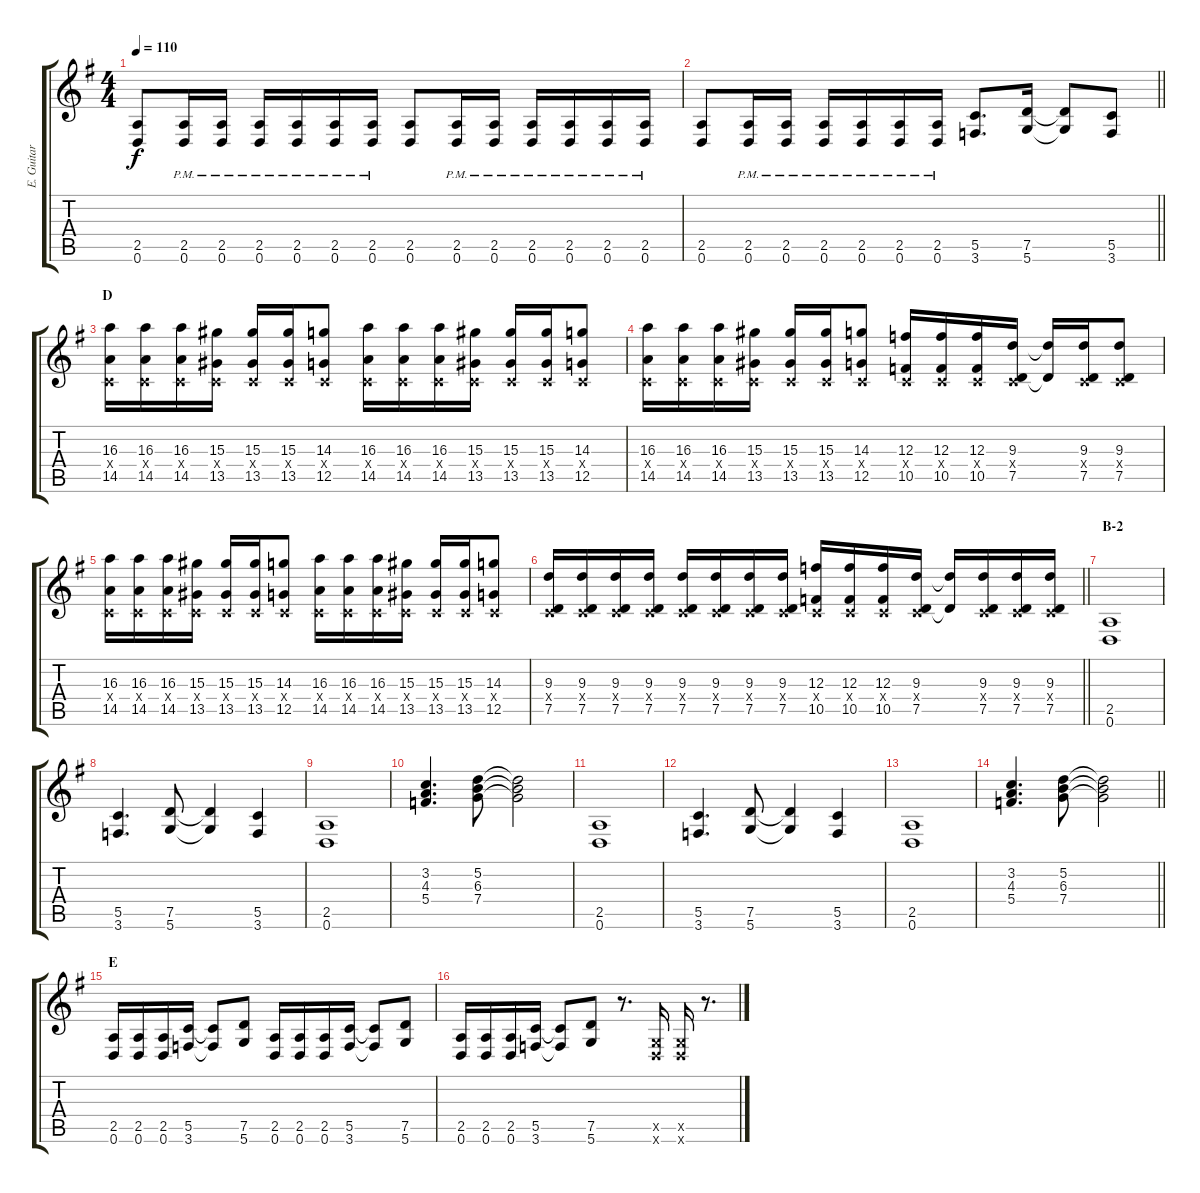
\track ("E. Guitar I" "E. Guitar ") {instrument overdrivenguitar}
\staff {score tabs}
\tuning (D4 A3 F3 C3 G2 D2) {hide}
\ts (4 4)
\tempo 110
\clef g2
\ks g
(2.5 0.6).8{dy f} (2.5{pm} 0.6{pm}).16 (2.5{pm} 0.6{pm}).16 (2.5{pm} 0.6{pm}).16 (2.5{pm} 0.6{pm}).16 (2.5{pm} 0.6{pm}).16 (2.5{pm} 0.6{pm}).16 (2.5 0.6).8 (2.5{pm} 0.6{pm}).16 (2.5{pm} 0.6{pm}).16 (2.5{pm} 0.6{pm}).16 (2.5{pm} 0.6{pm}).16 (2.5{pm} 0.6{pm}).16 (2.5{pm} 0.6{pm}).16 |
\barLineRight lightlight
(2.5 0.6).8 (2.5{pm} 0.6{pm}).16 (2.5{pm} 0.6{pm}).16 (2.5{pm} 0.6{pm}).16 (2.5{pm} 0.6{pm}).16 (2.5{pm} 0.6{pm}).16 (2.5{pm} 0.6{pm}).16 (5.5 3.6).8{d} (7.5 5.6).16 (7.5{t} 5.6{t}).8 (5.5 3.6).8 |
\section ("" "D")
(16.3 0.4{x} 14.5).16 (16.3 0.4{x} 14.5).16 (16.3 0.4{x} 14.5).16 (15.3 0.4{x} 13.5).16 (15.3 0.4{x} 13.5).16 (15.3 0.4{x} 13.5).16 (14.3 0.4{x} 12.5).8 (16.3 0.4{x} 14.5).16 (16.3 0.4{x} 14.5).16 (16.3 0.4{x} 14.5).16 (15.3 0.4{x} 13.5).16 (15.3 0.4{x} 13.5).16 (15.3 0.4{x} 13.5).16 (14.3 0.4{x} 12.5).8 |
(16.3 0.4{x} 14.5).16 (16.3 0.4{x} 14.5).16 (16.3 0.4{x} 14.5).16 (15.3 0.4{x} 13.5).16 (15.3 0.4{x} 13.5).16 (15.3 0.4{x} 13.5).16 (14.3 0.4{x} 12.5).8 (12.3 0.4{x} 10.5).16 (12.3 0.4{x} 10.5).16 (12.3 0.4{x} 10.5).16 (9.3 0.4{x} 7.5).16 (9.3{t} 7.5{t}).16 (9.3 0.4{x} 7.5).16 (9.3 0.4{x} 7.5).8 |
(16.3 0.4{x} 14.5).16 (16.3 0.4{x} 14.5).16 (16.3 0.4{x} 14.5).16 (15.3 0.4{x} 13.5).16 (15.3 0.4{x} 13.5).16 (15.3 0.4{x} 13.5).16 (14.3 0.4{x} 12.5).8 (16.3 0.4{x} 14.5).16 (16.3 0.4{x} 14.5).16 (16.3 0.4{x} 14.5).16 (15.3 0.4{x} 13.5).16 (15.3 0.4{x} 13.5).16 (15.3 0.4{x} 13.5).16 (14.3 0.4{x} 12.5).8 |
\barLineRight lightlight
(9.3 0.4{x} 7.5).16 (9.3 0.4{x} 7.5).16 (9.3 0.4{x} 7.5).16 (9.3 0.4{x} 7.5).16 (9.3 0.4{x} 7.5).16 (9.3 0.4{x} 7.5).16 (9.3 0.4{x} 7.5).16 (9.3 0.4{x} 7.5).16 (12.3 0.4{x} 10.5).16 (12.3 0.4{x} 10.5).16 (12.3 0.4{x} 10.5).16 (9.3 0.4{x} 7.5).16 (9.3{t} 7.5{t}).16 (9.3 0.4{x} 7.5).16 (9.3 0.4{x} 7.5).16 (9.3 0.4{x} 7.5).16 |
\section ("" "B-2")
(2.5 0.6).1 |
(5.5 3.6).4{d} (7.5 5.6).8 (7.5{t} 5.6{t}).4 (5.5 3.6).4 |
(2.5 0.6).1 |
(3.2 4.3 5.4).4{d} (5.2 6.3 7.4).8 (5.2{t} 6.3{t} 7.4{t}).2 |
(2.5 0.6).1 |
(5.5 3.6).4{d} (7.5 5.6).8 (7.5{t} 5.6{t}).4 (5.5 3.6).4 |
(2.5 0.6).1 |
\barLineRight lightlight
(3.2 4.3 5.4).4{d} (5.2 6.3 7.4).8 (5.2{t} 6.3{t} 7.4{t}).2 |
\section ("" "E")
(2.5 0.6).16 (2.5 0.6).16 (2.5 0.6).16 (5.5 3.6).16 (5.5{t} 3.6{t}).8 (7.5 5.6).8 (2.5 0.6).16 (2.5 0.6).16 (2.5 0.6).16 (5.5 3.6).16 (5.5{t} 3.6{t}).8 (7.5 5.6).8 |
(2.5 0.6).16 (2.5 0.6).16 (2.5 0.6).16 (5.5 3.6).16 (5.5{t} 3.6{t}).8 (7.5 5.6).8 r.8{d} (0.5{x} 0.6{x}).16 (0.5{x} 0.6{x}).16 r.8{d}
